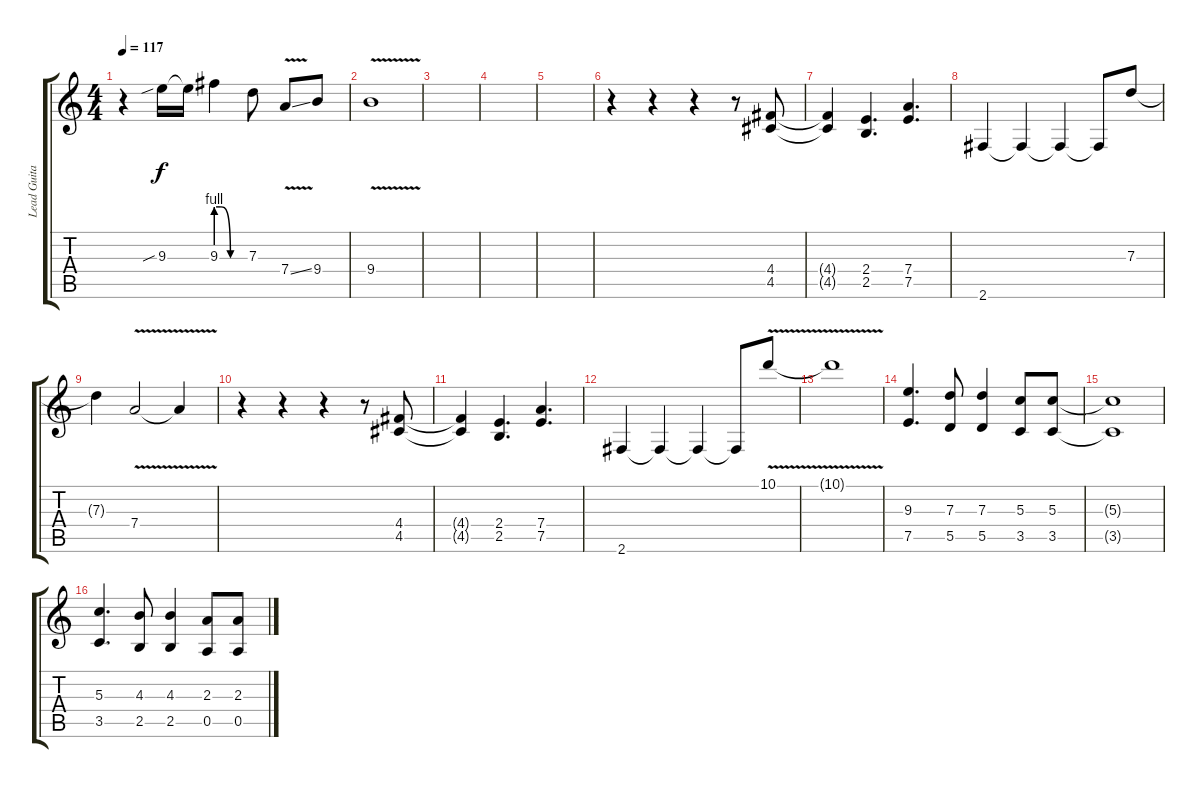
\track ("Lead Guitar" "Lead Guita") {instrument distortionguitar}
\staff {score tabs}
\tuning (E4 B3 G3 D3 A2 E2) {hide}
\ts (4 4)
\tempo 117
\clef g2
\ks c
r.4{dy f} 9.3{sib}.16 9.3{t}.16 9.3{be (custom 0 4 10 4 30 0 60 0)}.4 7.3.8 7.4{v ss}.8 9.4.8 |
9.4{v}.1 |
|
|
|
r.4 r.4 r.4 r.8 (4.4 4.5).8 |
(4.4{t} 4.5{t}).4 (2.4 2.5).4{d} (7.4 7.5).4{d} |
2.6.4 2.6{t}.4 2.6{t}.4 2.6{t}.8 7.3.8 |
7.3{t}.4 7.4{v}.2 7.4{t}.4 |
r.4 r.4 r.4 r.8 (4.4 4.5).8 |
(4.4{t} 4.5{t}).4 (2.4 2.5).4{d} (7.4 7.5).4{d} |
2.6.4 2.6{t}.4 2.6{t}.4 2.6{t}.8 10.1{v}.8 |
10.1{t}.1 |
(9.3 7.5).4{d} (7.3 5.5).8 (7.3 5.5).4 (5.3 3.5).8 (5.3 3.5).8 |
(5.3{t} 3.5{t}).1 |
(5.3 3.5).4{d} (4.3 2.5).8 (4.3 2.5).4 (2.3 0.5).8 (2.3 0.5).8
